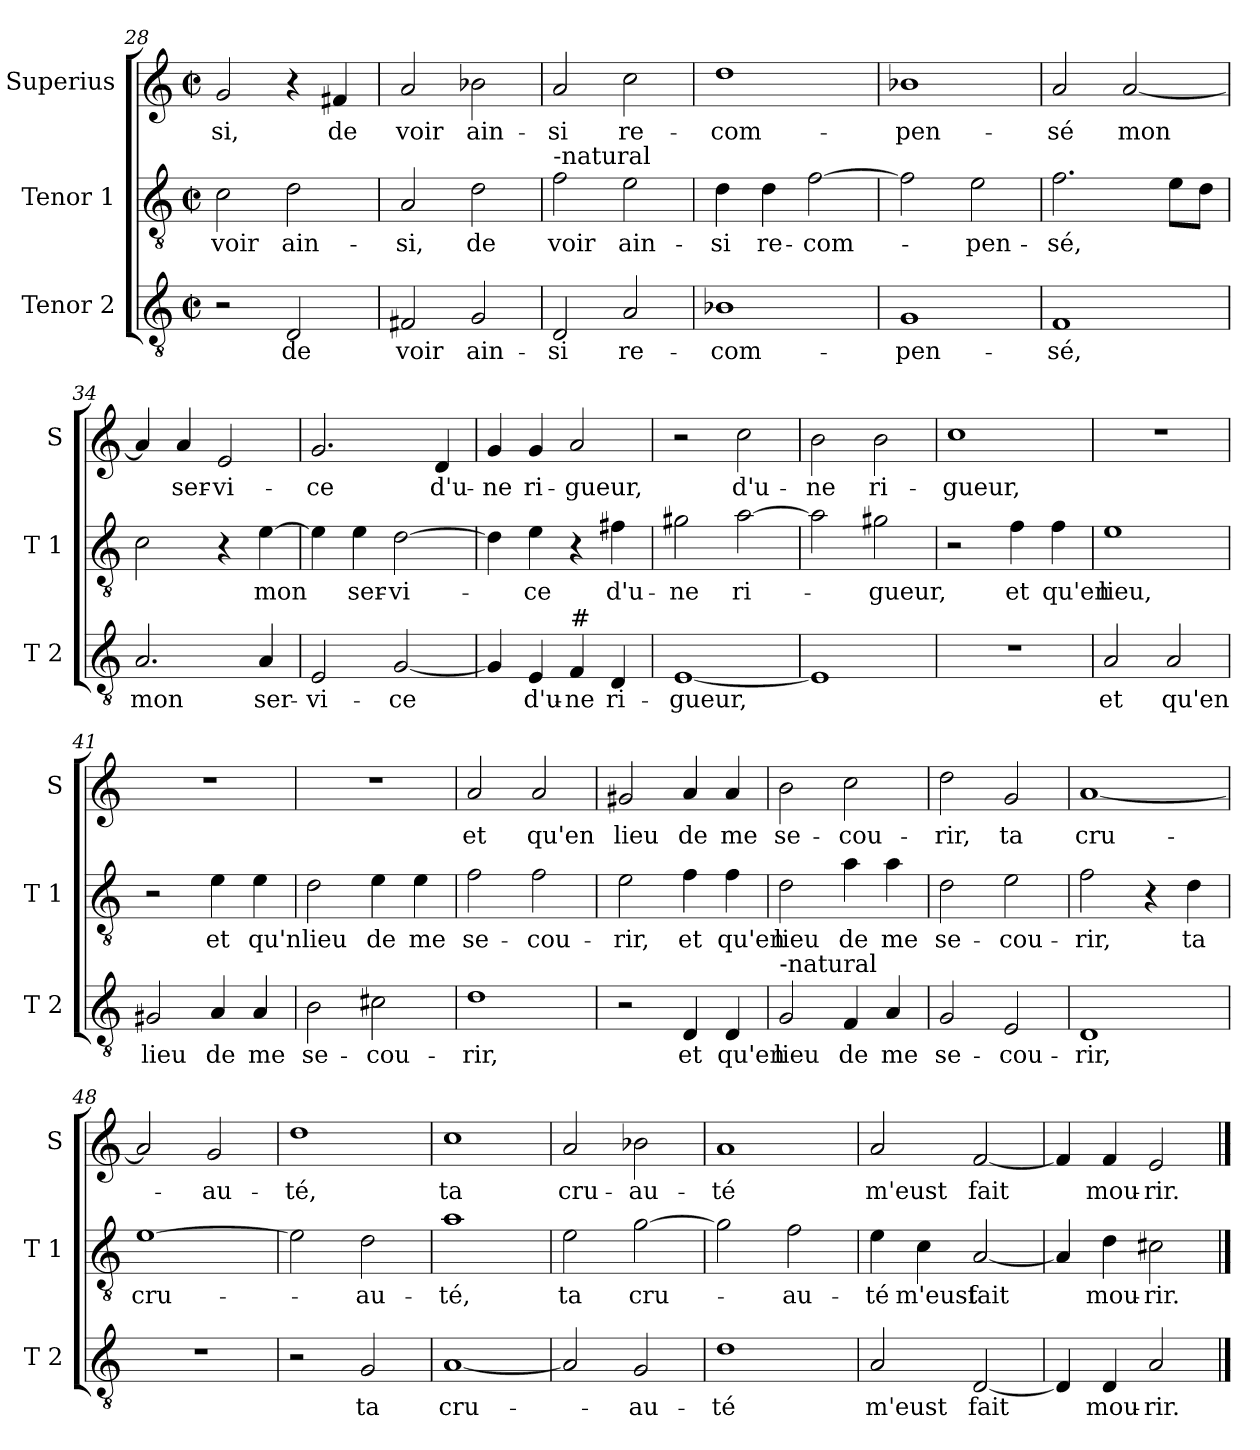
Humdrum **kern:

**kern	**text	**kern	**text	**kern	**text
*part3	*part3	*part2	*part2	*part1	*part1
*staff3	*staff3	*staff2	*staff2	*staff1	*staff1
*I"Tenor 2	*	*I"Tenor 1	*	*I"Superius	*
*I'T 2	*	*I'T 1	*	*I'S	*
*clefGv2	*	*clefGv2	*	*clefG2	*
*k[]	*	*k[]	*	*k[]	*
*C:	*	*C:	*	*C:	*
*M2/2	*	*M2/2	*	*M2/2	*
*met(c|)	*	*met(c|)	*	*met(c|)	*
=28	=28	=28	=28	=28	=28
!	!	!	!LO:LY:b	!	!LO:LY:b
2r	.	2c\	voir	2g/	-si,
!	!LO:LY:b	!	!LO:LY:b	!	!
2D/	de	2d\	ain-	4r	.
!	!	!	!	!	!LO:LY:b
.	.	.	.	4f#X/	de
=29	=29	=29	=29	=29	=29
!	!LO:LY:b	!	!LO:LY:b	!	!LO:LY:b
2F#X/	voir	2A/	-si,	2a/	voir
!	!LO:LY:b	!	!LO:LY:b	!	!LO:LY:b
2G/	ain-	2d\	de	2b-X\	ain-
=30	=30	=30	=30	=30	=30
!	!	!LO:TX:a:t=-natural	!	!	!
!	!LO:LY:b	!	!LO:LY:b	!	!LO:LY:b
2D/	-si	2f\	voir	2a/	-si
!	!LO:LY:b	!	!LO:LY:b	!	!LO:LY:b
2A/	re-	2e\	ain-	2cc\	re-
!!LO:LB:g=z
=31	=31	=31	=31	=31	=31
!	!LO:LY:b	!	!LO:LY:b	!	!LO:LY:b
1B-X	-com-	4d\	-si	1dd	-com-
!	!	!	!LO:LY:b	!	!
.	.	4d\	re-	.	.
!	!	!	!LO:LY:b	!	!
.	.	[2f\	-com-	.	.
=32	=32	=32	=32	=32	=32
!	!LO:LY:b	!	!	!	!LO:LY:b
1G	-pen-	2f\]	.	1b-X	-pen-
!	!	!	!LO:LY:b	!	!
.	.	2e\	-pen-	.	.
=33	=33	=33	=33	=33	=33
!	!LO:LY:b	!	!LO:LY:b	!	!LO:LY:b
1F	-sé,	2.f\	-sé,	2a/	-sé
!	!	!	!	!	!LO:LY:b
.	.	.	.	[2a/	mon
.	.	8e\L	.	.	.
.	.	8d\J	.	.	.
=34	=34	=34	=34	=34	=34
!	!LO:LY:b	!	!	!	!
2.A/	mon	2c\	.	4a/]	.
!	!	!	!	!	!LO:LY:b
.	.	.	.	4a/	ser-
!	!	!	!	!	!LO:LY:b
.	.	4r	.	2e/	-vi-
!	!LO:LY:b	!	!LO:LY:b	!	!
4A/	ser-	[4e\	mon	.	.
=35	=35	=35	=35	=35	=35
!	!LO:LY:b	!	!	!	!LO:LY:b
2E/	-vi-	4e\]	.	2.g/	-ce
!	!	!	!LO:LY:b	!	!
.	.	4e\	ser-	.	.
!	!LO:LY:b	!	!LO:LY:b	!	!
[2G/	-ce	[2d\	-vi-	.	.
!	!	!	!	!	!LO:LY:b
.	.	.	.	4d/	d'u-
=36	=36	=36	=36	=36	=36
!	!	!	!	!	!LO:LY:b
4G/]	.	4d\]	.	4g/	-ne
!	!LO:LY:b	!	!LO:LY:b	!	!LO:LY:b
4E/	d'u-	4e\	-ce	4g/	ri-
!LO:TX:a:t=#	!	!	!	!	!
!	!LO:LY:b	!	!	!	!LO:LY:b
4F/	-ne	4r	.	2a/	-gueur,
!	!LO:LY:b	!	!LO:LY:b	!	!
4D/	ri-	4f#X\	d'u-	.	.
!!LO:LB:g=z
=37	=37	=37	=37	=37	=37
!	!LO:LY:b	!	!LO:LY:b	!	!
[1E	-gueur,	2g#X\	-ne	2r	.
!	!	!	!LO:LY:b	!	!LO:LY:b
.	.	[2a\	ri-	2cc\	d'u-
=38	=38	=38	=38	=38	=38
!	!	!	!	!	!LO:LY:b
1E]	.	2a\]	.	2b\	-ne
!	!	!	!LO:LY:b	!	!LO:LY:b
.	.	2g#X\	-gueur,	2b\	ri-
=39	=39	=39	=39	=39	=39
!	!	!	!	!	!LO:LY:b
1r	.	2r	.	1cc	-gueur,
!	!	!	!LO:LY:b	!	!
.	.	4f\	et	.	.
!	!	!	!LO:LY:b	!	!
.	.	4f\	qu'en	.	.
=40	=40	=40	=40	=40	=40
!	!LO:LY:b	!	!LO:LY:b	!	!
2A/	et	1e	lieu,	1r	.
!	!LO:LY:b	!	!	!	!
2A/	qu'en	.	.	.	.
=41	=41	=41	=41	=41	=41
!	!LO:LY:b	!	!	!	!
2G#X/	lieu	2r	.	1r	.
!	!LO:LY:b	!	!LO:LY:b	!	!
4A/	de	4e\	et	.	.
!	!LO:LY:b	!	!LO:LY:b	!	!
4A/	me	4e\	qu'n	.	.
=42	=42	=42	=42	=42	=42
!	!LO:LY:b	!	!LO:LY:b	!	!
2B\	se-	2d\	lieu	1r	.
!	!LO:LY:b	!	!LO:LY:b	!	!
2c#X\	-cou-	4e\	de	.	.
!	!	!	!LO:LY:b	!	!
.	.	4e\	me	.	.
!!LO:PB:g=z
=43	=43	=43	=43	=43	=43
!	!LO:LY:b	!	!LO:LY:b	!	!LO:LY:b
1d	-rir,	2f\	se-	2a/	et
!	!	!	!LO:LY:b	!	!LO:LY:b
.	.	2f\	-cou-	2a/	qu'en
=44	=44	=44	=44	=44	=44
!	!	!	!LO:LY:b	!	!LO:LY:b
2r	.	2e\	-rir,	2g#X/	lieu
!	!LO:LY:b	!	!LO:LY:b	!	!LO:LY:b
4D/	et	4f\	et	4a/	de
!	!LO:LY:b	!	!LO:LY:b	!	!LO:LY:b
4D/	qu'en	4f\	qu'en	4a/	me
=45	=45	=45	=45	=45	=45
!LO:TX:a:t=-natural	!	!	!	!	!
!	!LO:LY:b	!	!LO:LY:b	!	!LO:LY:b
2G/	lieu	2d\	lieu	2b\	se-
!	!LO:LY:b	!	!LO:LY:b	!	!LO:LY:b
4F/	de	4a\	de	2cc\	-cou-
!	!LO:LY:b	!	!LO:LY:b	!	!
4A/	me	4a\	me	.	.
=46	=46	=46	=46	=46	=46
!	!LO:LY:b	!	!LO:LY:b	!	!LO:LY:b
2G/	se-	2d\	se-	2dd\	-rir,
!	!LO:LY:b	!	!LO:LY:b	!	!LO:LY:b
2E/	-cou-	2e\	-cou-	2g/	ta
=47	=47	=47	=47	=47	=47
!	!LO:LY:b	!	!LO:LY:b	!	!LO:LY:b
1D	-rir,	2f\	-rir,	[1a	cru-
.	.	4r	.	.	.
!	!	!	!LO:LY:b	!	!
.	.	4d\	ta	.	.
=48	=48	=48	=48	=48	=48
!	!	!	!LO:LY:b	!	!
1r	.	[1e	cru-	2a/]	.
!	!	!	!	!	!LO:LY:b
.	.	.	.	2g/	-au-
!!LO:LB:g=z
=49	=49	=49	=49	=49	=49
!	!	!	!	!	!LO:LY:b
2r	.	2e\]	.	1dd	-té,
!	!LO:LY:b	!	!LO:LY:b	!	!
2G/	ta	2d\	-au-	.	.
=50	=50	=50	=50	=50	=50
!	!LO:LY:b	!	!LO:LY:b	!	!LO:LY:b
[1A	cru-	1a	-té,	1cc	ta
=51	=51	=51	=51	=51	=51
!	!	!	!LO:LY:b	!	!LO:LY:b
2A/]	.	2e\	ta	2a/	cru-
!	!LO:LY:b	!	!LO:LY:b	!	!LO:LY:b
2G/	-au-	[2g\	cru-	2b-X\	-au-
=52	=52	=52	=52	=52	=52
!	!LO:LY:b	!	!	!	!LO:LY:b
1d	-té	2g\]	.	1a	-té
!	!	!	!LO:LY:b	!	!
.	.	2f\	-au-	.	.
=53	=53	=53	=53	=53	=53
!	!LO:LY:b	!	!LO:LY:b	!	!LO:LY:b
2A/	m'eust	4e\	-té	2a/	m'eust
!	!	!	!LO:LY:b	!	!
.	.	4c\	m'eust	.	.
!	!LO:LY:b	!	!LO:LY:b	!	!LO:LY:b
[2D/	fait	[2A/	fait	[2f/	fait
=54	=54	=54	=54	=54	=54
4D/]	.	4A/]	.	4f/]	.
!	!LO:LY:b	!	!LO:LY:b	!	!LO:LY:b
4D/	mou-	4d\	mou-	4f/	mou-
!	!LO:LY:b	!	!LO:LY:b	!	!LO:LY:b
2A/	-rir.	2c#X\	-rir.	2e/	-rir.
==	==	==	==	==	==
*-	*-	*-	*-	*-	*-
